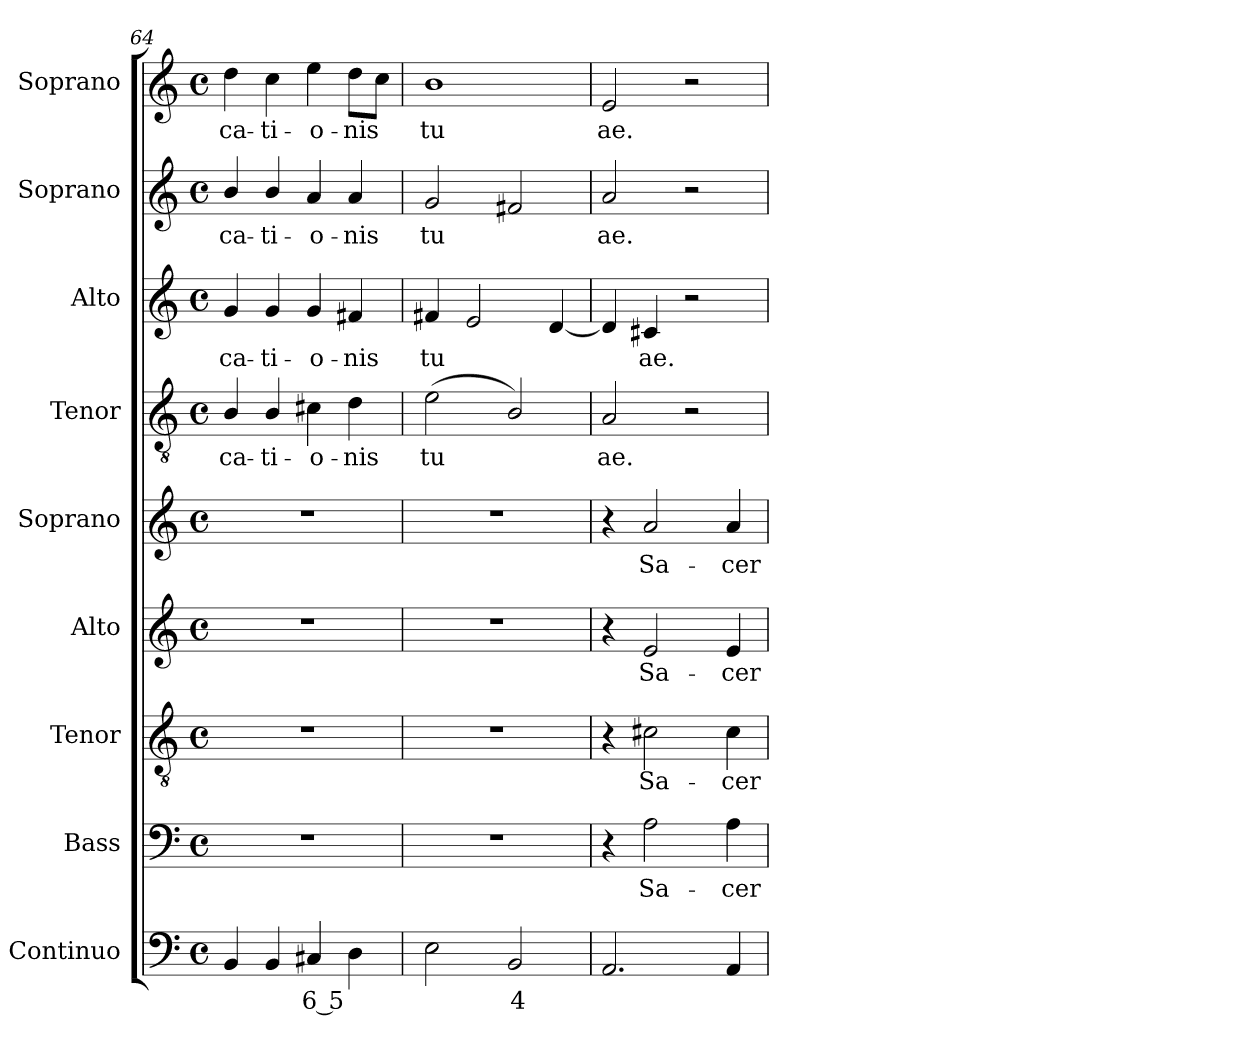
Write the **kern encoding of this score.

**kern	**text	**kern	**text	**kern	**text	**kern	**text	**kern	**text	**kern	**text	**kern	**text	**kern	**text	**kern	**text
*part9	*part9	*part8	*part8	*part7	*part7	*part6	*part6	*part5	*part5	*part4	*part4	*part3	*part3	*part2	*part2	*part1	*part1
*staff9	*staff9	*staff8	*staff8	*staff7	*staff7	*staff6	*staff6	*staff5	*staff5	*staff4	*staff4	*staff3	*staff3	*staff2	*staff2	*staff1	*staff1
*I"Continuo	*	*I"Bass	*	*I"Tenor	*	*I"Alto	*	*I"Soprano	*	*I"Tenor	*	*I"Alto	*	*I"Soprano	*	*I"Soprano	*
*I'Cont.	*	*I'B.	*	*I'T.	*	*I'A.	*	*I'S.	*	*I'T.	*	*I'A.	*	*I'S.	*	*I'S.	*
*clefF4	*	*clefF4	*	*clefGv2	*	*clefG2	*	*clefG2	*	*clefGv2	*	*clefG2	*	*clefG2	*	*clefG2	*
*	*	*	*	*ITrd7c12	*	*	*	*	*	*ITrd7c12	*	*	*	*	*	*	*
*k[]	*	*k[]	*	*k[]	*	*k[]	*	*k[]	*	*k[]	*	*k[]	*	*k[]	*	*k[]	*
*C:	*	*C:	*	*C:	*	*C:	*	*C:	*	*C:	*	*C:	*	*C:	*	*C:	*
*M4/4	*	*M4/4	*	*M4/4	*	*M4/4	*	*M4/4	*	*M4/4	*	*M4/4	*	*M4/4	*	*M4/4	*
*met(c)	*	*met(c)	*	*met(c)	*	*met(c)	*	*met(c)	*	*met(c)	*	*met(c)	*	*met(c)	*	*met(c)	*
=64	=64	=64	=64	=64	=64	=64	=64	=64	=64	=64	=64	=64	=64	=64	=64	=64	=64
!	!	!	!	!	!	!	!	!	!	!	!LO:LY:b:color=#000000	!	!	!	!	!	!
!	!	!	!	!	!	!	!	!	!	!	!	!	!LO:LY:b:color=#000000	!	!	!	!
!	!	!	!	!	!	!	!	!	!	!	!	!	!	!	!LO:LY:b:color=#000000	!	!
!	!	!	!	!	!	!	!	!	!	!	!	!	!	!	!	!	!LO:LY:b:color=#000000
4BBi/	.	1r	.	1r	.	1r	.	1r	.	4BBi/	-ca-	4gi/	-ca-	4bi/	-ca-	4ddi\	-ca-
!	!	!	!	!	!	!	!	!	!	!	!LO:LY:b:color=#000000	!	!	!	!	!	!
!	!	!	!	!	!	!	!	!	!	!	!	!	!LO:LY:b:color=#000000	!	!	!	!
!	!	!	!	!	!	!	!	!	!	!	!	!	!	!	!LO:LY:b:color=#000000	!	!
!	!	!	!	!	!	!	!	!	!	!	!	!	!	!	!	!	!LO:LY:b:color=#000000
4BBi/	.	.	.	.	.	.	.	.	.	4BBi/	-ti-	4gi/	-ti-	4bi/	-ti-	4cci\	-ti-
!	!LO:LY:b:color=#000000	!	!	!	!	!	!	!	!	!	!	!	!	!	!	!	!
!	!	!	!	!	!	!	!	!	!	!	!LO:LY:b:color=#000000	!	!	!	!	!	!
!	!	!	!	!	!	!	!	!	!	!	!	!	!LO:LY:b:color=#000000	!	!	!	!
!	!	!	!	!	!	!	!	!	!	!	!	!	!	!	!LO:LY:b:color=#000000	!	!
!	!	!	!	!	!	!	!	!	!	!	!	!	!	!	!	!	!LO:LY:b:color=#000000
4C#Xi/	6 5	.	.	.	.	.	.	.	.	4C#Xi\	-o-	4gi/	-o-	4ai/	-o-	4eei\	-o-
!	!	!	!	!	!	!	!	!	!	!	!LO:LY:b:color=#000000	!	!	!	!	!	!
!	!	!	!	!	!	!	!	!	!	!	!	!	!LO:LY:b:color=#000000	!	!	!	!
!	!	!	!	!	!	!	!	!	!	!	!	!	!	!	!LO:LY:b:color=#000000	!	!
!	!	!	!	!	!	!	!	!	!	!	!	!	!	!	!	!	!LO:LY:b:color=#000000
4Di\	.	.	.	.	.	.	.	.	.	4Di\	-nis	4f#Xi/	-nis	4ai/	-nis	8ddi\L	-nis
.	.	.	.	.	.	.	.	.	.	.	.	.	.	.	.	8cci\J	.
!!LO:PB:g=z
=65	=65	=65	=65	=65	=65	=65	=65	=65	=65	=65	=65	=65	=65	=65	=65	=65	=65
!	!	!	!	!	!	!	!	!	!	!	!LO:LY:b:color=#000000	!	!	!	!	!	!
!	!	!	!	!	!	!	!	!	!	!	!	!	!LO:LY:b:color=#000000	!	!	!	!
!	!	!	!	!	!	!	!	!	!	!	!	!	!	!	!LO:LY:b:color=#000000	!	!
!	!	!	!	!	!	!	!	!	!	!	!	!	!	!	!	!	!LO:LY:b:color=#000000
2Ei\	.	1r	.	1r	.	1r	.	1r	.	(2Ei\	tu	4f#Xi/	tu	2gi/	tu	1bi	tu
.	.	.	.	.	.	.	.	.	.	.	.	2ei/	.	.	.	.	.
!	!LO:LY:b:color=#000000	!	!	!	!	!	!	!	!	!	!	!	!	!	!	!	!
2BBi/	4	.	.	.	.	.	.	.	.	2BBi/)	.	.	.	2f#Xi/	.	.	.
.	.	.	.	.	.	.	.	.	.	.	.	[4di/	.	.	.	.	.
=66	=66	=66	=66	=66	=66	=66	=66	=66	=66	=66	=66	=66	=66	=66	=66	=66	=66
!	!	!	!	!	!	!	!	!	!	!	!LO:LY:b:color=#000000	!	!	!	!	!	!
!	!	!	!	!	!	!	!	!	!	!	!	!	!	!	!LO:LY:b:color=#000000	!	!
!	!	!	!	!	!	!	!	!	!	!	!	!	!	!	!	!	!LO:LY:b:color=#000000
2.AAi/	.	4r	.	4r	.	4r	.	4r	.	2AAi/	ae.	4di/]	.	2ai/	ae.	2ei/	ae.
!	!	!	!LO:LY:b:color=#000000	!	!	!	!	!	!	!	!	!	!	!	!	!	!
!	!	!	!	!	!LO:LY:b:color=#000000	!	!	!	!	!	!	!	!	!	!	!	!
!	!	!	!	!	!	!	!LO:LY:b:color=#000000	!	!	!	!	!	!	!	!	!	!
!	!	!	!	!	!	!	!	!	!LO:LY:b:color=#000000	!	!	!	!	!	!	!	!
!	!	!	!	!	!	!	!	!	!	!	!	!	!LO:LY:b:color=#000000	!	!	!	!
.	.	2Ai\	Sa-	2C#Xi\	Sa-	2ei/	Sa-	2ai/	Sa-	.	.	4c#Xi/	ae.	.	.	.	.
.	.	.	.	.	.	.	.	.	.	2r	.	2r	.	2r	.	2r	.
!	!	!	!LO:LY:b:color=#000000	!	!	!	!	!	!	!	!	!	!	!	!	!	!
!	!	!	!	!	!LO:LY:b:color=#000000	!	!	!	!	!	!	!	!	!	!	!	!
!	!	!	!	!	!	!	!LO:LY:b:color=#000000	!	!	!	!	!	!	!	!	!	!
!	!	!	!	!	!	!	!	!	!LO:LY:b:color=#000000	!	!	!	!	!	!	!	!
4AAi/	.	4Ai\	-cer-	4C#i\	-cer-	4ei/	-cer-	4ai/	-cer-	.	.	.	.	.	.	.	.
=	=	=	=	=	=	=	=	=	=	=	=	=	=	=	=	=	=
*-	*-	*-	*-	*-	*-	*-	*-	*-	*-	*-	*-	*-	*-	*-	*-	*-	*-
